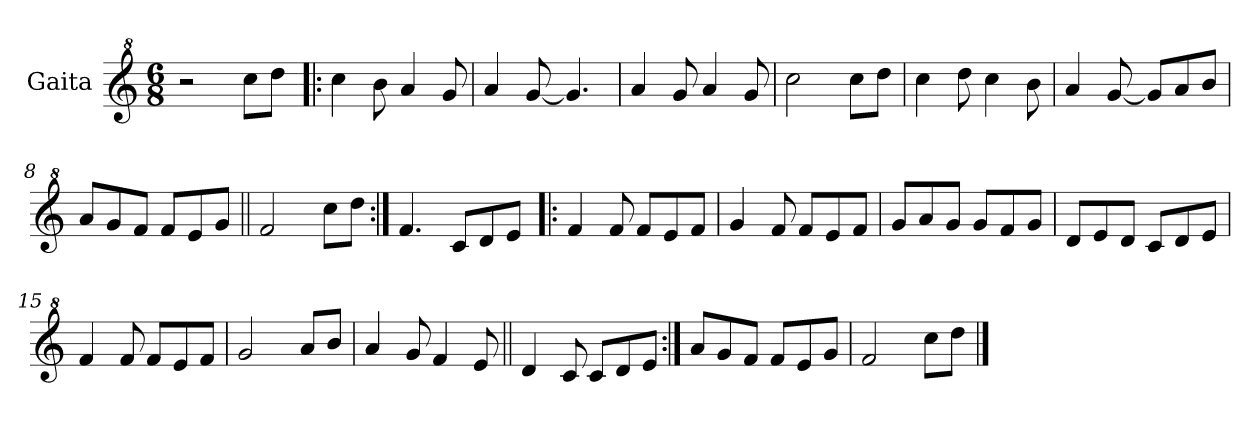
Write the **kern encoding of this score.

**kern
*part1
*staff1
*I"Gaita
*clefG^2
*k[]
*M6/8
*MM195
=1
2r
8ccc\L
8ddd\J
=2!|:
4ccc\
8bb\
4aa/
8gg/
=3
4aa/
[8gg/
4.gg/]
=4
4aa/
8gg/
4aa/
8gg/
=5
2ccc\
8ccc\L
8ddd\J
=6
4ccc\
8ddd\
4ccc\
8bb\
=7
4aa/
[8gg/
8gg/L]
8aa/
8bb/J
=8
8aa/L
8gg/
8ff/J
8ff/L
8ee/
8gg/J
=9||
2ff/
8ccc\L
8ddd\J
!!LO:LB:g=z
=10:|!
4.ff/
8cc/L
8dd/
8ee/J
=11!|:
4ff/
8ff/
8ff/L
8ee/
8ff/J
=12
4gg/
8ff/
8ff/L
8ee/
8ff/J
=13
8gg/L
8aa/
8gg/J
8gg/L
8ff/
8gg/J
=14
8dd/L
8ee/
8dd/J
8cc/L
8dd/
8ee/J
=15
4ff/
8ff/
8ff/L
8ee/
8ff/J
=16
2gg/
8aa/L
8bb/J
=17
4aa/
8gg/
4ff/
8ee/
!!LO:LB:g=z
=18||
4dd/
8cc/
8cc/L
8dd/
8ee/J
=19:|!
8aa/L
8gg/
8ff/J
8ff/L
8ee/
8gg/J
=20
2ff/
8ccc\L
8ddd\J
==
*-
